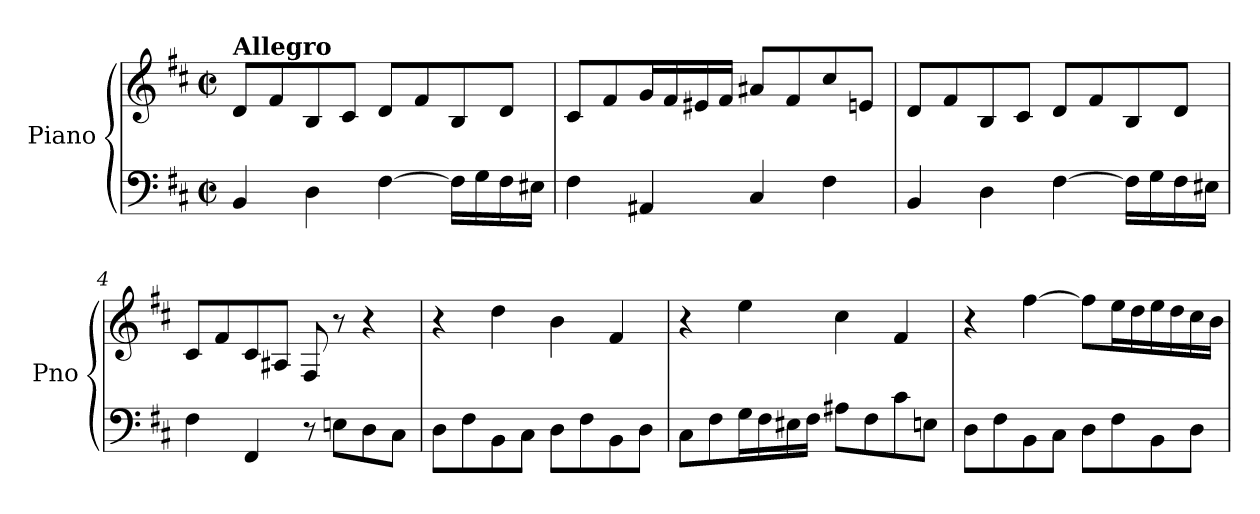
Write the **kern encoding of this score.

**kern	**kern
*part1	*part1
*staff2	*staff1
*I"Piano	*
*I'Pno	*
*clefF4	*clefG2
*k[f#c#]	*k[f#c#]
*M2/2	*M2/2
*met(c|)	*met(c|)
=1	=1
!	!LO:TX:a:B:t=Allegro
4BB/	8d/L
.	8f#/
4D\	8B/
.	8c#/J
[4F#\	8d/L
.	8f#/
16F#\LL]	8B/
16G\	.
16F#\	8d/J
16E#X\JJ	.
=2	=2
4F#\	8c#/L
.	8f#/
4AA#X/	16g/L
.	16f#/
.	16e#X/
.	16f#/JJ
4C#/	8a#X/L
.	8f#/
4F#\	8cc#/
.	8en/J
=3	=3
4BB/	8d/L
.	8f#/
4D\	8B/
.	8c#/J
[4F#\	8d/L
.	8f#/
16F#\LL]	8B/
16G\	.
16F#\	8d/J
16E#X\JJ	.
=4	=4
4F#\	8c#/L
.	8f#/
4FF#/	8c#/
.	8A#X/J
8r	8F#/
8En\L	8r
8D\	4r
8C#\J	.
!!LO:LB:g=z
=5	=5
8D\L	4r
8F#\	.
8BB\	4dd\
8C#\J	.
8D\L	4b\
8F#\	.
8BB\	4f#/
8D\J	.
=6	=6
8C#\L	4r
8F#\	.
16G\L	4ee\
16F#\	.
16E#X\	.
16F#\JJ	.
8A#X\L	4cc#\
8F#\	.
8c#\	4f#/
8En\J	.
=7	=7
8D\L	4r
8F#\	.
8BB\	[4ff#\
8C#\J	.
8D\L	8ff#\L]
8F#\	16ee\L
.	16dd\
8BB\	16ee\
.	16dd\
8D\J	16cc#\
.	16b\JJ
=	=
*-	*-
